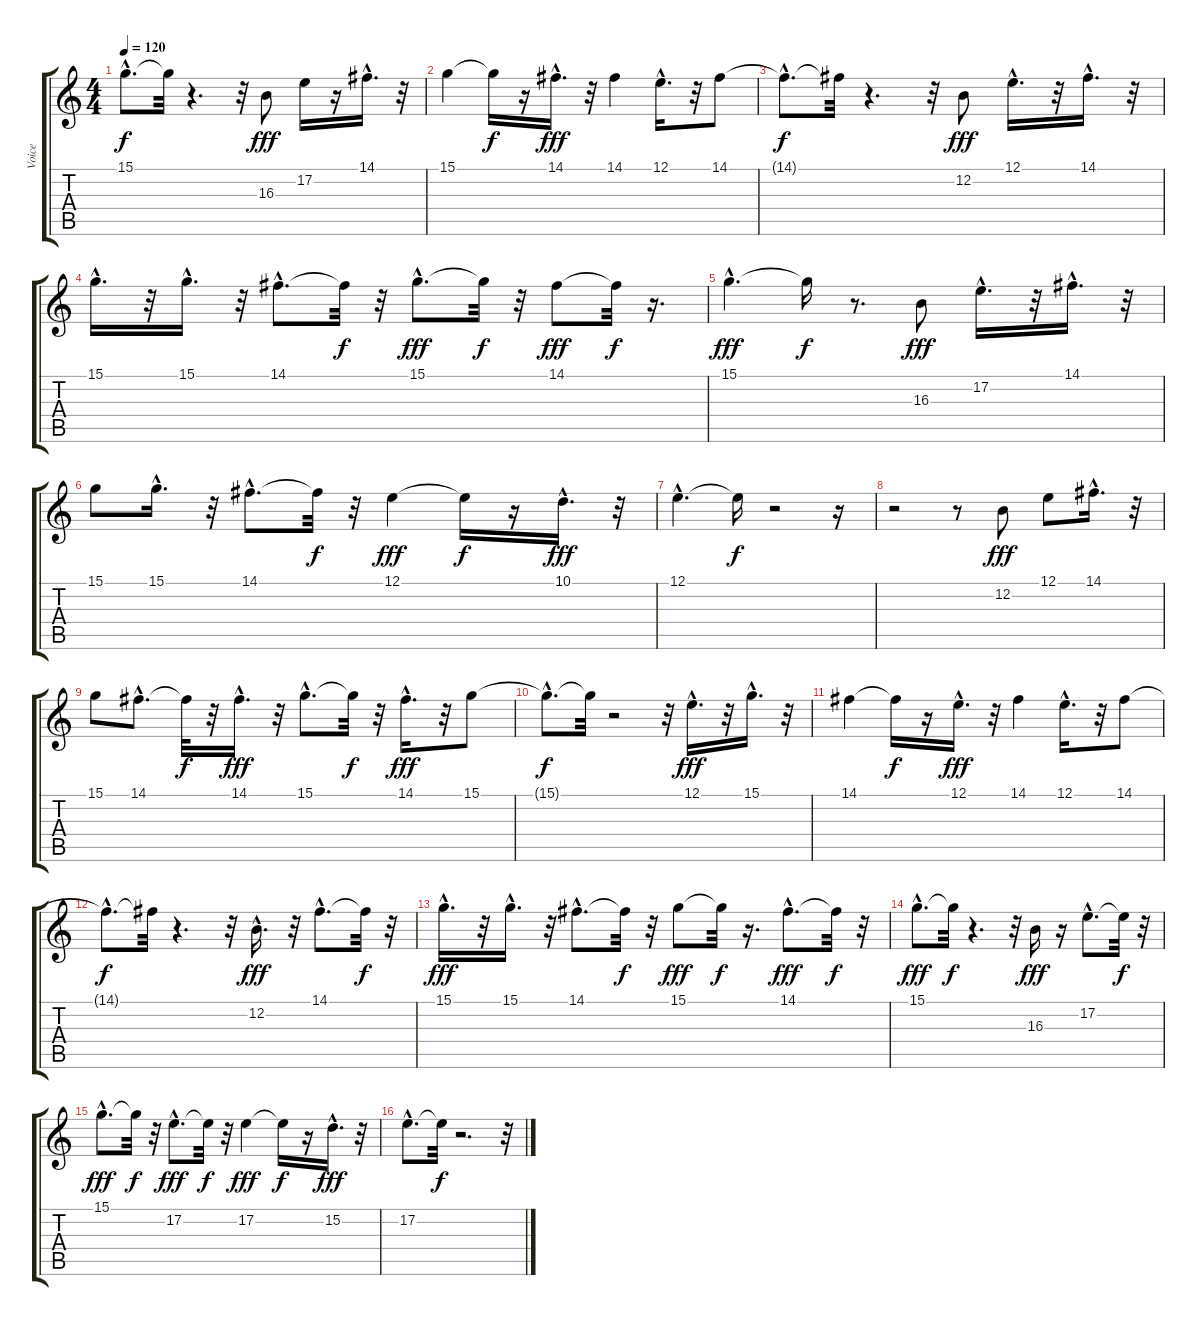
\track ("Voice" "Voice") {instrument synthvoice}
\staff {score tabs}
\tuning (E4 B3 G3 D3 A2 E2) {hide}
\ts (4 4)
\tempo 120
\clef g2
\ks c
15.1{hac t}.8{d dy f} 15.1{t}.32 r.4{d} r.32 16.3.8{dy fff} 17.2.16 r.16 14.1{hac}.16{d} r.32 |
15.1.4 15.1{t}.16{dy f} r.16 14.1{hac}.16{d dy fff} r.32 14.1.4 12.1{hac}.16{d} r.32 14.1.8 |
14.1{hac t}.8{d dy f} 14.1{t}.32 r.4{d} r.32 12.2.8{dy fff} 12.1{hac}.16{d} r.32 14.1{hac}.16{d} r.32 |
15.1{hac}.16{d} r.32 15.1{hac}.16{d} r.32 14.1{hac}.8{d} 14.1{t}.32{dy f} r.32 15.1{hac}.8{d dy fff} 15.1{t}.32{dy f} r.32 14.1.8{dy fff} 14.1{t}.32{dy f} r.16{d} |
15.1{hac}.4{d dy fff} 15.1{t}.16{dy f} r.8{d} 16.3.8{dy fff} 17.2{hac}.16{d} r.32 14.1{hac}.16{d} r.32 |
15.1.8 15.1{hac}.16{d} r.32 14.1{hac}.8{d} 14.1{t}.32{dy f} r.32 12.1.4{dy fff} 12.1{t}.16{dy f} r.16 10.1{hac}.16{d dy fff} r.32 |
12.1{hac}.4{d} 12.1{t}.16{dy f} r.2 r.16 |
r.2 r.8 12.2.8{dy fff} 12.1.8 14.1{hac}.16{d} r.32 |
15.1.8 14.1{hac}.8{d} 14.1{t}.32{dy f} r.32 14.1{hac}.16{d dy fff} r.32 15.1{hac}.8{d} 15.1{t}.32{dy f} r.32 14.1{hac}.16{d dy fff} r.32 15.1.8 |
15.1{hac t}.8{d dy f} 15.1{t}.32 r.2 r.32 12.1{hac}.16{d dy fff} r.32 15.1{hac}.16{d} r.32 |
14.1.4 14.1{t}.16{dy f} r.16 12.1{hac}.16{d dy fff} r.32 14.1.4 12.1{hac}.16{d} r.32 14.1.8 |
14.1{hac t}.8{d dy f} 14.1{t}.32 r.4{d} r.32 12.2{hac}.16{d dy fff} r.32 14.1{hac}.8{d} 14.1{t}.32{dy f} r.32 |
15.1{hac}.16{d dy fff} r.32 15.1{hac}.16{d} r.32 14.1{hac}.8{d} 14.1{t}.32{dy f} r.32 15.1.8{dy fff} 15.1{t}.32{dy f} r.16{d} 14.1{hac}.8{d dy fff} 14.1{t}.32{dy f} r.32 |
15.1{hac}.8{d dy fff} 15.1{t}.32{dy f} r.4{d} r.32 16.3.16{dy fff} r.16 17.2{hac}.8{d} 17.2{t}.32{dy f} r.32 |
15.1{hac}.8{d dy fff} 15.1{t}.32{dy f} r.32 17.2{hac}.8{d dy fff} 17.2{t}.32{dy f} r.32 17.2.4{dy fff} 17.2{t}.16{dy f} r.16 15.2{hac}.16{d dy fff} r.32 |
17.2{hac}.8{d} 17.2{t}.32{dy f} r.2{d} r.32
